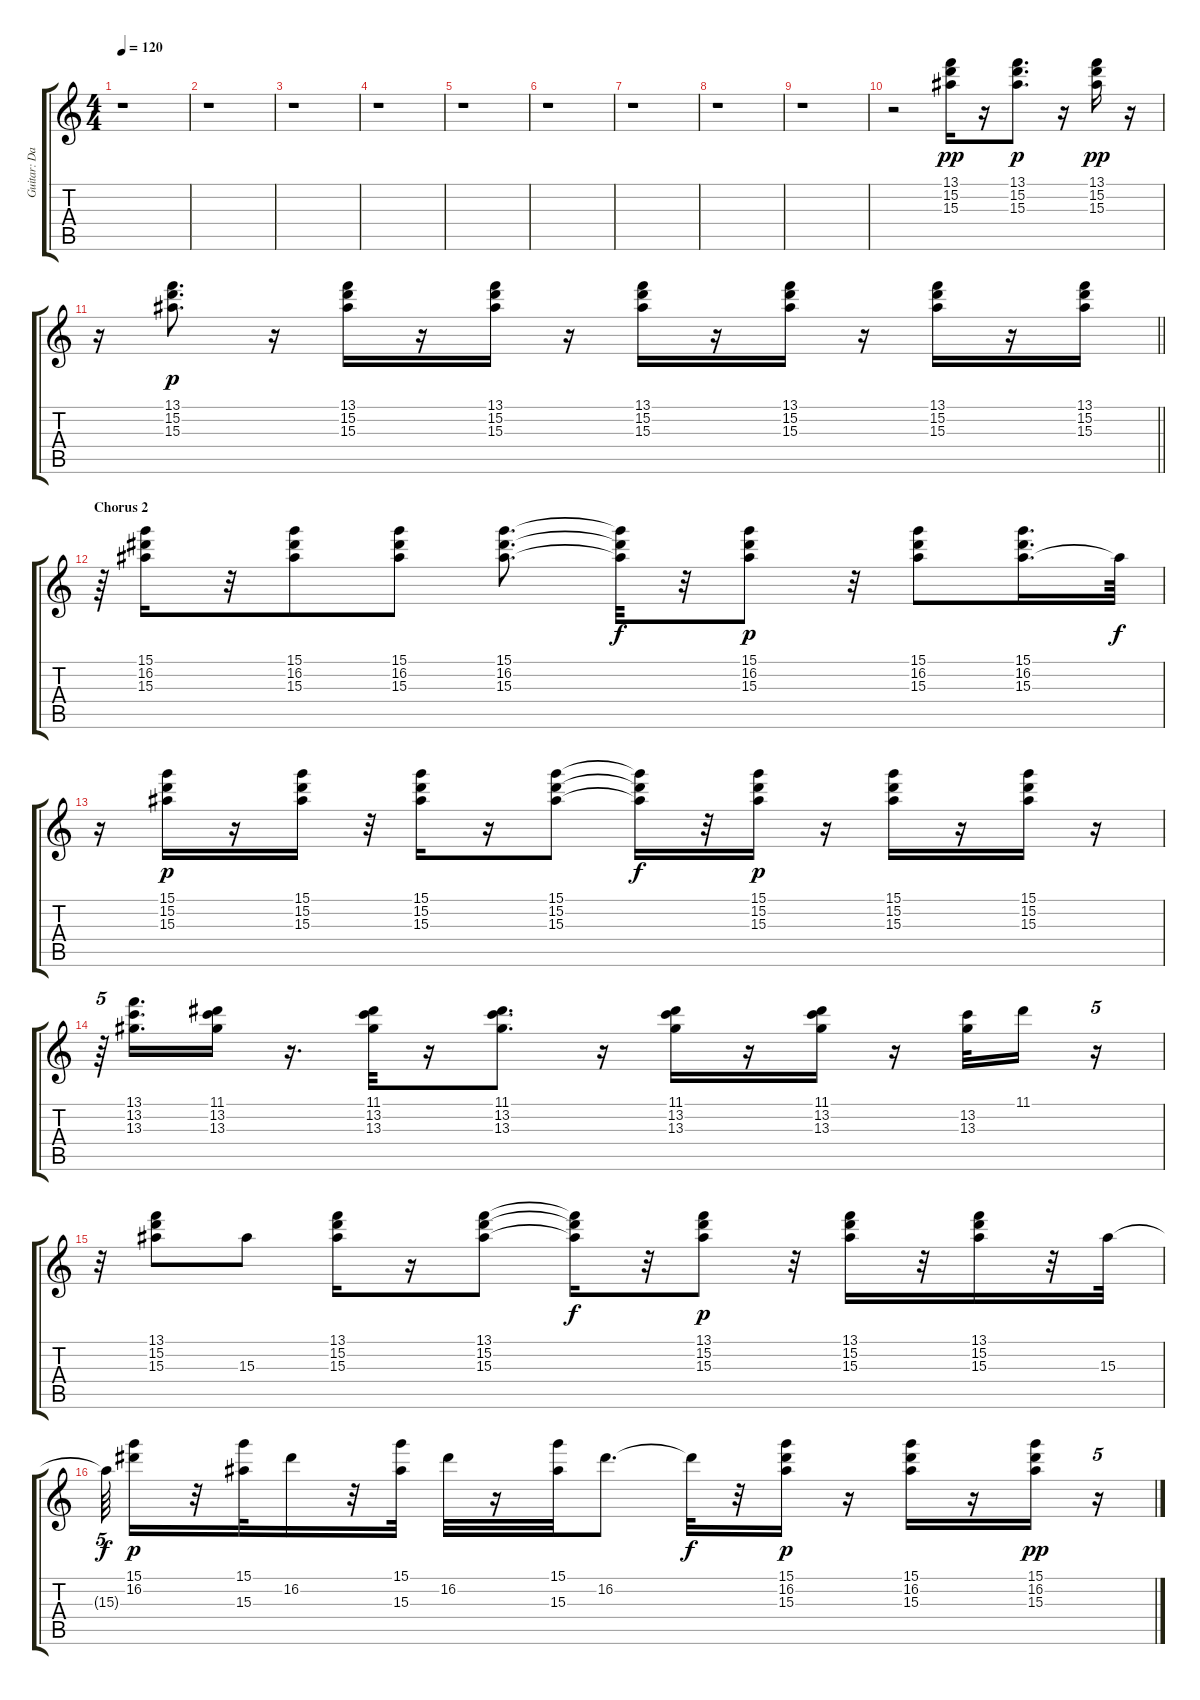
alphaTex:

\track ("Guitar: Dan Dugmore" "Guitar: Da") {instrument acousticguitarsteel}
\staff {score tabs}
\tuning (E4 B3 G3 D3 A2 E2) {hide}
\ts (4 4)
\tempo 120
\clef g2
\ks c
r.1{dy f} |
r.1 |
r.1 |
r.1 |
r.1 |
r.1 |
r.1 |
r.1 |
r.1 |
r.2 (13.1 15.2 15.3).16{dy pp} r.16 (13.1 15.2 15.3).8{d dy p} r.16 (13.1 15.2 15.3).16{dy pp} r.16 |
\barLineRight lightlight
r.16 (13.1 15.2 15.3).8{d dy p} r.16 (13.1 15.2 15.3).16 r.16 (13.1 15.2 15.3).16 r.16 (13.1 15.2 15.3).16 r.16 (13.1 15.2 15.3).16 r.16 (13.1 15.2 15.3).16 r.16 (13.1 15.2 15.3).16 |
\section ("" "Chorus 2")
r.64 (15.1 16.2 15.3).16 r.32 (15.1 16.2 15.3).8 (15.1 16.2 15.3).8 (15.1 16.2 15.3).8{d} (15.1{t} 16.2{t} 15.3{t}).32{dy f} r.32 (15.1 16.2 15.3).8{dy p} r.32 (15.1 16.2 15.3).8 (15.1 16.2 15.3).16{d} 15.3{t}.64{dy f} |
r.16 (15.1 15.2 15.3).16{dy p} r.16 (15.1 15.2 15.3).16 r.32 (15.1 15.2 15.3).16 r.16 (15.1 15.2 15.3).8 (15.1{t} 15.2{t} 15.3{t}).16{dy f} r.32 (15.1 15.2 15.3).16{dy p} r.16 (15.1 15.2 15.3).16 r.16 (15.1 15.2 15.3).16 r.16 |
r.64{tu (5 4)} (13.1 13.2 13.3).16{d} (11.1 13.2 13.3).16 r.16{d} (11.1 13.2 13.3).32 r.16 (11.1 13.2 13.3).8{d} r.16 (11.1 13.2 13.3).16 r.16 (11.1 13.2 13.3).16 r.16 (13.2 13.3).32 11.1.16 r.16{tu (5 4)} |
r.32 (13.1 15.2 15.3).8 15.3.8 (13.1 15.2 15.3).16 r.16 (13.1 15.2 15.3).8 (13.1{t} 15.2{t} 15.3{t}).16{dy f} r.32 (13.1 15.2 15.3).8{dy p} r.32 (13.1 15.2 15.3).16 r.32 (13.1 15.2 15.3).16 r.32 15.3.32 |
15.3{t}.64{tu (5 4) dy f} (15.1 16.2).16{dy p} r.32 (15.1 15.3).32 16.2.16 r.32 (15.1 15.3).32 16.2.32 r.16 (15.1 15.3).32 16.2.8{d} 16.2{t}.32{dy f} r.32 (15.1 16.2 15.3).16{dy p} r.16 (15.1 16.2 15.3).16 r.16 (15.1 16.2 15.3).16{dy pp} r.16{tu (5 4)}
